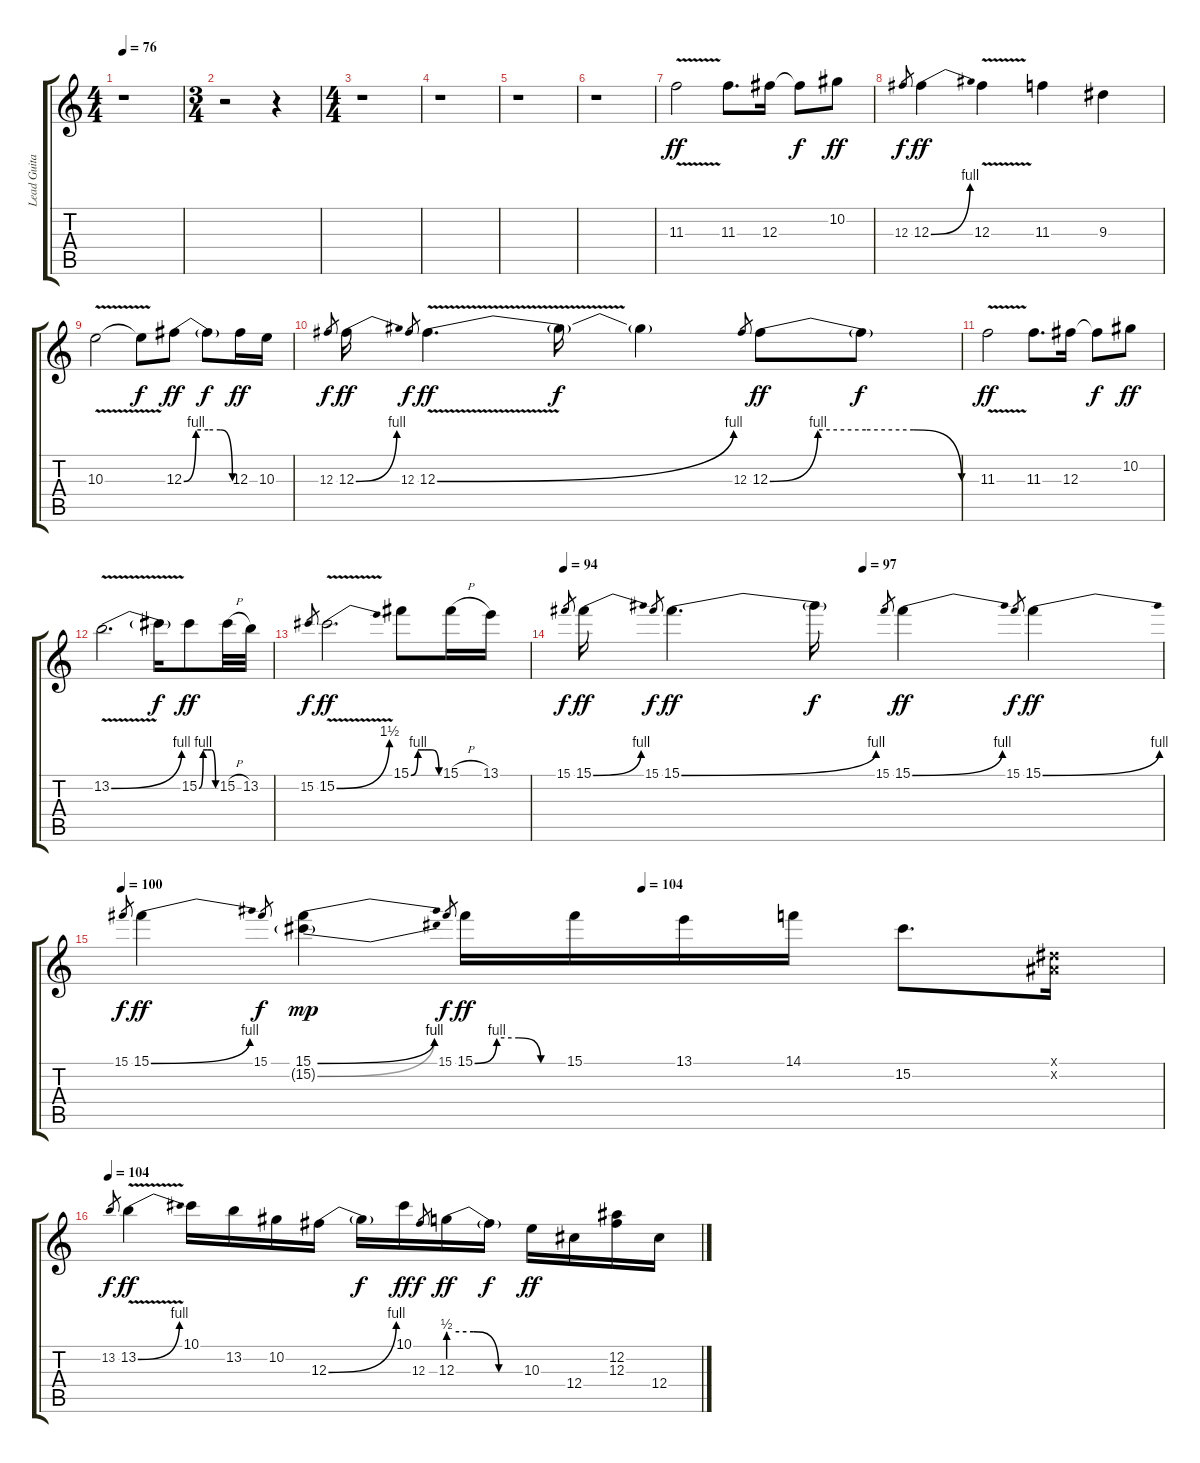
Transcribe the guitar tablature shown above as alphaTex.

\track ("Lead Guitar" "Lead Guita") {instrument overdrivenguitar}
\staff {score tabs}
\tuning (Eb4 Bb3 Gb3 Db3 Ab2 Eb2) {hide}
\ts (4 4)
\tempo 76
\clef g2
\ks c
r.1{dy f} |
\ts (3 4)
r.2 r.4 |
\ts (4 4)
r.1 |
r.1 |
r.1 |
r.1 |
11.3{v}.2{dy ff} 11.3.8{d} 12.3.16 12.3{t}.8{dy f} 10.2.8{dy ff} |
12.3.8{gr dy f} 12.3{be (bend 0 0 60 4)}.4{dy ff} 12.3{v}.4 11.3.4 9.3.4 |
10.3{v}.2 10.3{t}.8{dy f} 12.3{be (custom 0 0 15 4 30 4 45 4 60 0)}.8{dy ff} 12.3{t}.8{dy f} 12.3.16{dy ff} 10.3.16 |
12.3.8{gr dy f} 12.3{be (bend 0 0 60 4)}.16{dy ff} 12.3.8{gr dy f} 12.3{be (bend 0 0 60 4) v}.4{d dy ff} 12.3{t}.16{dy f} 12.3{t}.4 12.3.8{gr} 12.3{be (custom 0 0 15 4 30 4 45 4 60 0)}.8{dy ff} 12.3{t}.8{dy f} |
11.3{v}.2{dy ff} 11.3.8{d} 12.3.16 12.3{t}.8{dy f} 10.2.8{dy ff} |
13.2{be (bend 0 0 60 4) v}.2{d} 13.2{t}.16{dy f} 15.2{be (custom 0 0 15 4 30 4 45 4 60 0)}.8{dy ff} 15.2{h}.32 13.2.32 |
15.2.8{gr dy f} 15.2{be (bend 0 0 60 6) v}.2{d dy ff} 15.1{be (custom 0 0 15 4 30 4 45 4 60 0)}.8 15.1{h}.16 13.1.16 |
\tempo 94
\tempo (97 0.5)
15.1.8{gr dy f} 15.1{be (bend 0 0 60 4)}.16{dy ff} 15.1.8{gr dy f} 15.1{be (bend 0 0 60 4)}.4{d dy ff} 15.1{t}.16{dy f} 15.1.8{gr} 15.1{be (bend 0 0 60 4)}.4{dy ff} 15.1.8{gr dy f} 15.1{be (bend 0 0 60 4)}.4{dy ff} |
\tempo 100
\tempo (104 0.5)
15.1.8{gr dy f} 15.1{be (bend 0 0 60 4)}.4{dy ff} 15.1.8{gr dy f} (15.1{be (bend 0 0 60 4)} 15.2{be (bend 0 0 60 4) g}).4{dy mp} 15.1.8{gr dy f} 15.1{be (custom 0 0 15 4 30 4 45 0 60 0)}.16{dy ff} 15.1.16 13.1.16 14.1.16 15.2.8{d} (0.1{x} 0.2{x}).16 |
\tempo 104
13.2.8{gr dy f} 13.2{be (bend 0 0 60 4) v}.4{dy ff} 10.1.16 13.2.16 10.2.16 12.3{be (bend 0 0 60 4)}.16 12.3{t}.16{dy f} 10.1.16{dy ff} 12.3.8{gr dy f} 12.3{be (custom 0 2 20 2 40 0 60 0)}.16{dy ff} 12.3{t}.16{dy f} 10.3.16{dy ff} 12.4.16 (12.2 12.3).16 12.4.16
